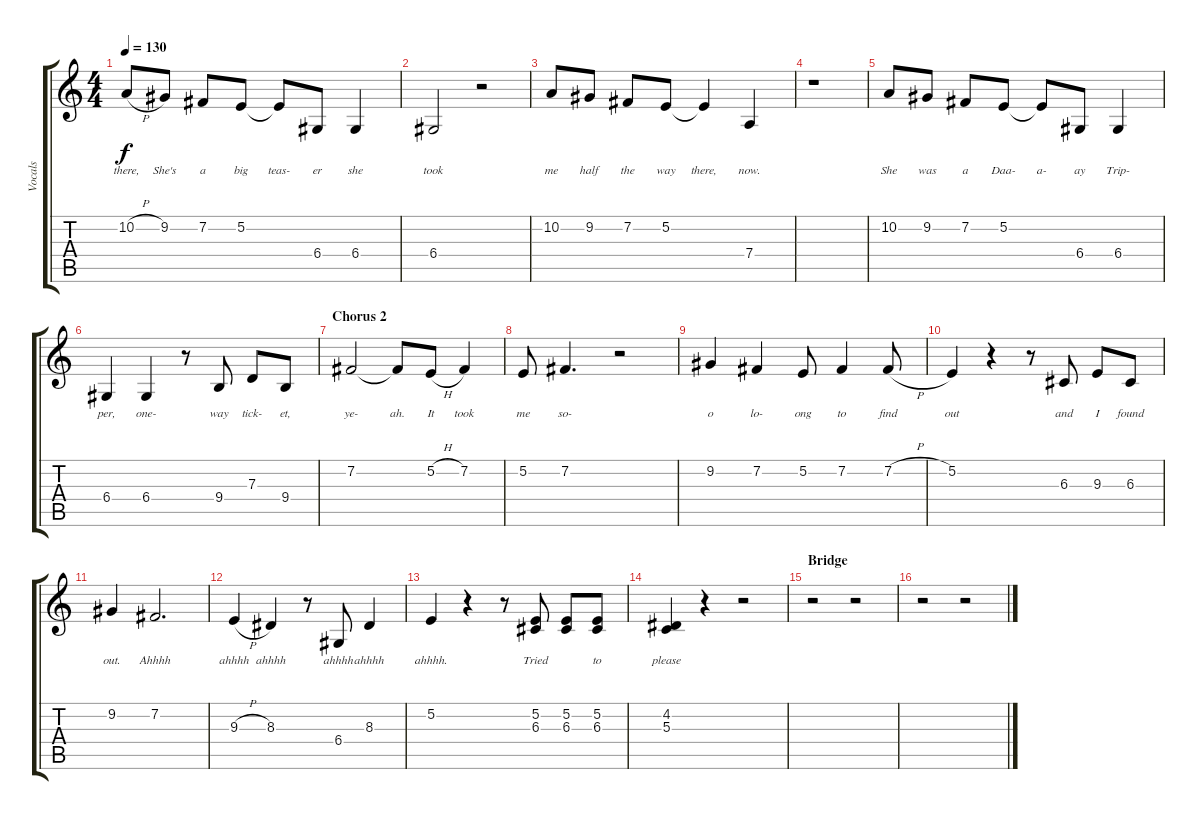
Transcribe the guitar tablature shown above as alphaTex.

\track ("Vocals" "Vocals") {instrument voiceoohs}
\staff {score tabs}
\tuning (E4 B3 G3 D3 A2 E2) {hide}
\ts (4 4)
\tempo 130
\clef g2
\ks c
10.2{h}.8{lyrics (0 "there,") lyrics (1 "") lyrics (2 "") lyrics (3 "") lyrics (4 "") dy f} 9.2.8{lyrics (0 "She's") lyrics (1 "") lyrics (2 "") lyrics (3 "") lyrics (4 "")} 7.2.8{lyrics (0 "a") lyrics (1 "") lyrics (2 "") lyrics (3 "") lyrics (4 "")} 5.2.8{lyrics (0 "big") lyrics (1 "") lyrics (2 "") lyrics (3 "") lyrics (4 "")} 5.2{t}.8{lyrics (0 "teas-") lyrics (1 "") lyrics (2 "") lyrics (3 "") lyrics (4 "")} 6.4.8{lyrics (0 "er") lyrics (1 "") lyrics (2 "") lyrics (3 "") lyrics (4 "")} 6.4.4{lyrics (0 "she") lyrics (1 "") lyrics (2 "") lyrics (3 "") lyrics (4 "")} |
6.4.2{lyrics (0 "took") lyrics (1 "") lyrics (2 "") lyrics (3 "") lyrics (4 "")} r.2 |
10.2.8{lyrics (0 "me") lyrics (1 "") lyrics (2 "") lyrics (3 "") lyrics (4 "")} 9.2.8{lyrics (0 "half") lyrics (1 "") lyrics (2 "") lyrics (3 "") lyrics (4 "")} 7.2.8{lyrics (0 "the") lyrics (1 "") lyrics (2 "") lyrics (3 "") lyrics (4 "")} 5.2.8{lyrics (0 "way") lyrics (1 "") lyrics (2 "") lyrics (3 "") lyrics (4 "")} 5.2{t}.4{lyrics (0 "there,") lyrics (1 "") lyrics (2 "") lyrics (3 "") lyrics (4 "")} 7.4.4{lyrics (0 "now.") lyrics (1 "") lyrics (2 "") lyrics (3 "") lyrics (4 "")} |
r.1 |
10.2.8{lyrics (0 "She") lyrics (1 "") lyrics (2 "") lyrics (3 "") lyrics (4 "")} 9.2.8{lyrics (0 "was") lyrics (1 "") lyrics (2 "") lyrics (3 "") lyrics (4 "")} 7.2.8{lyrics (0 "a") lyrics (1 "") lyrics (2 "") lyrics (3 "") lyrics (4 "")} 5.2.8{lyrics (0 "Daa-") lyrics (1 "") lyrics (2 "") lyrics (3 "") lyrics (4 "")} 5.2{t}.8{lyrics (0 "a-") lyrics (1 "") lyrics (2 "") lyrics (3 "") lyrics (4 "")} 6.4.8{lyrics (0 "ay") lyrics (1 "") lyrics (2 "") lyrics (3 "") lyrics (4 "")} 6.4.4{lyrics (0 "Trip-") lyrics (1 "") lyrics (2 "") lyrics (3 "") lyrics (4 "")} |
6.4.4{lyrics (0 "per,") lyrics (1 "") lyrics (2 "") lyrics (3 "") lyrics (4 "")} 6.4.4{lyrics (0 "one-") lyrics (1 "") lyrics (2 "") lyrics (3 "") lyrics (4 "")} r.8 9.4.8{lyrics (0 "way") lyrics (1 "") lyrics (2 "") lyrics (3 "") lyrics (4 "")} 7.3.8{lyrics (0 "tick-") lyrics (1 "") lyrics (2 "") lyrics (3 "") lyrics (4 "")} 9.4.8{lyrics (0 "et,") lyrics (1 "") lyrics (2 "") lyrics (3 "") lyrics (4 "")} |
\section ("" "Chorus 2")
7.2.2{lyrics (0 "ye-") lyrics (1 "") lyrics (2 "") lyrics (3 "") lyrics (4 "")} 7.2{t}.8{lyrics (0 "ah.") lyrics (1 "") lyrics (2 "") lyrics (3 "") lyrics (4 "")} 5.2{h}.8{lyrics (0 "It") lyrics (1 "") lyrics (2 "") lyrics (3 "") lyrics (4 "")} 7.2.4{lyrics (0 "took") lyrics (1 "") lyrics (2 "") lyrics (3 "") lyrics (4 "")} |
5.2.8{lyrics (0 "me") lyrics (1 "") lyrics (2 "") lyrics (3 "") lyrics (4 "")} 7.2.4{d lyrics (0 "so-") lyrics (1 "") lyrics (2 "") lyrics (3 "") lyrics (4 "")} r.2 |
9.2.4{lyrics (0 "o") lyrics (1 "") lyrics (2 "") lyrics (3 "") lyrics (4 "")} 7.2.4{lyrics (0 "lo-") lyrics (1 "") lyrics (2 "") lyrics (3 "") lyrics (4 "")} 5.2.8{lyrics (0 "ong") lyrics (1 "") lyrics (2 "") lyrics (3 "") lyrics (4 "")} 7.2.4{lyrics (0 "to") lyrics (1 "") lyrics (2 "") lyrics (3 "") lyrics (4 "")} 7.2{h}.8{lyrics (0 "find") lyrics (1 "") lyrics (2 "") lyrics (3 "") lyrics (4 "")} |
5.2.4{lyrics (0 "out") lyrics (1 "") lyrics (2 "") lyrics (3 "") lyrics (4 "")} r.4 r.8 6.3.8{lyrics (0 "and") lyrics (1 "") lyrics (2 "") lyrics (3 "") lyrics (4 "")} 9.3.8{lyrics (0 "I") lyrics (1 "") lyrics (2 "") lyrics (3 "") lyrics (4 "")} 6.3.8{lyrics (0 "found") lyrics (1 "") lyrics (2 "") lyrics (3 "") lyrics (4 "")} |
9.2.4{lyrics (0 "out.") lyrics (1 "") lyrics (2 "") lyrics (3 "") lyrics (4 "")} 7.2.2{d lyrics (0 "Ahhhh") lyrics (1 "") lyrics (2 "") lyrics (3 "") lyrics (4 "")} |
9.3{h}.4{lyrics (0 "ahhhh") lyrics (1 "") lyrics (2 "") lyrics (3 "") lyrics (4 "")} 8.3.4{lyrics (0 "ahhhh") lyrics (1 "") lyrics (2 "") lyrics (3 "") lyrics (4 "")} r.8 6.4.8{lyrics (0 "ahhhh") lyrics (1 "") lyrics (2 "") lyrics (3 "") lyrics (4 "")} 8.3.4{lyrics (0 "ahhhh") lyrics (1 "") lyrics (2 "") lyrics (3 "") lyrics (4 "")} |
5.2.4{lyrics (0 "ahhhh.") lyrics (1 "") lyrics (2 "") lyrics (3 "") lyrics (4 "")} r.4 r.8 (5.2 6.3).8{lyrics (0 "Tried") lyrics (1 "") lyrics (2 "") lyrics (3 "") lyrics (4 "")} (5.2 6.3).8{lyrics (0 "") lyrics (1 "") lyrics (2 "") lyrics (3 "") lyrics (4 "")} (5.2 6.3).8{lyrics (0 "to") lyrics (1 "") lyrics (2 "") lyrics (3 "") lyrics (4 "")} |
(4.2 5.3).4{lyrics (0 "please") lyrics (1 "") lyrics (2 "") lyrics (3 "") lyrics (4 "")} r.4 r.2 |
\section ("" "Bridge")
r.2 r.2 |
r.2 r.2
